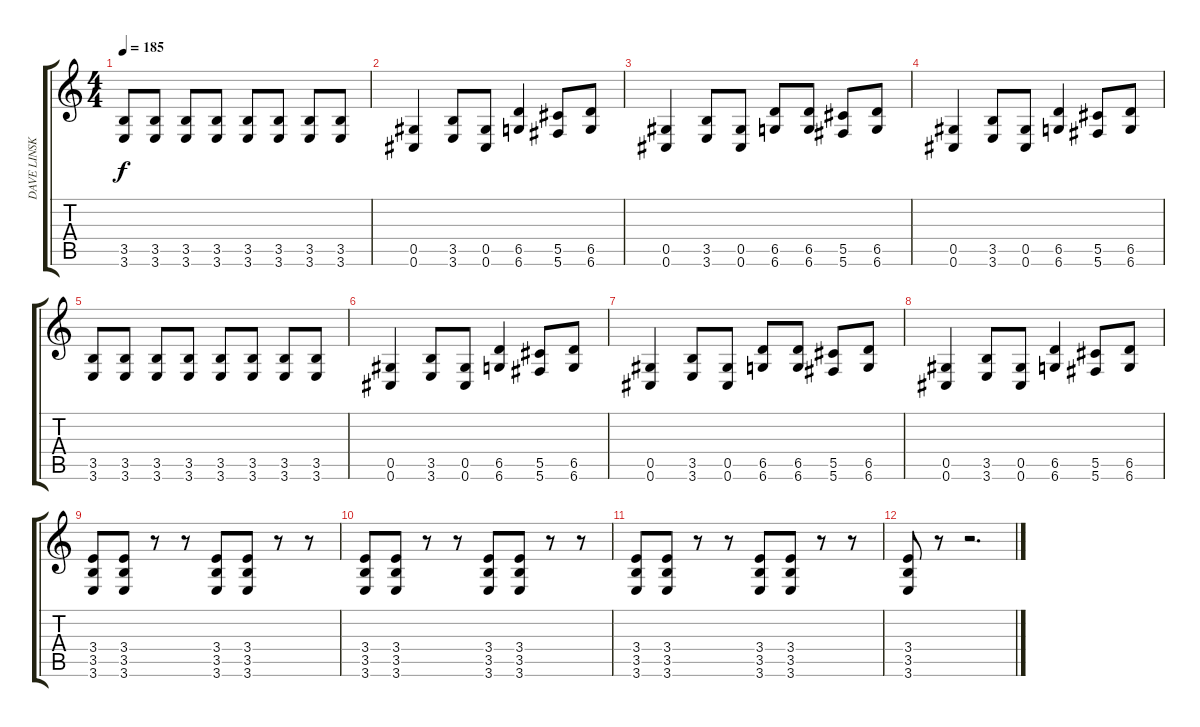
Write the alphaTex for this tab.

\track ("DAVE LINSK - rhythm & lead guitar" "DAVE LINSK") {instrument overdrivenguitar}
\staff {score tabs}
\tuning (Eb4 Bb3 Gb3 Db3 Ab2 Db2) {hide}
\ts (4 4)
\tempo 185
\clef g2
\ks c
(3.5 3.6).8{dy f} (3.5 3.6).8 (3.5 3.6).8 (3.5 3.6).8 (3.5 3.6).8 (3.5 3.6).8 (3.5 3.6).8 (3.5 3.6).8 |
(0.5 0.6).4 (3.5 3.6).8 (0.5 0.6).8 (6.5 6.6).4 (5.5 5.6).8 (6.5 6.6).8 |
(0.5 0.6).4 (3.5 3.6).8 (0.5 0.6).8 (6.5 6.6).8 (6.5 6.6).8 (5.5 5.6).8 (6.5 6.6).8 |
(0.5 0.6).4 (3.5 3.6).8 (0.5 0.6).8 (6.5 6.6).4 (5.5 5.6).8 (6.5 6.6).8 |
(3.5 3.6).8 (3.5 3.6).8 (3.5 3.6).8 (3.5 3.6).8 (3.5 3.6).8 (3.5 3.6).8 (3.5 3.6).8 (3.5 3.6).8 |
(0.5 0.6).4 (3.5 3.6).8 (0.5 0.6).8 (6.5 6.6).4 (5.5 5.6).8 (6.5 6.6).8 |
(0.5 0.6).4 (3.5 3.6).8 (0.5 0.6).8 (6.5 6.6).8 (6.5 6.6).8 (5.5 5.6).8 (6.5 6.6).8 |
(0.5 0.6).4 (3.5 3.6).8 (0.5 0.6).8 (6.5 6.6).4 (5.5 5.6).8 (6.5 6.6).8 |
(3.4 3.5 3.6).8 (3.4 3.5 3.6).8 r.8 r.8 (3.4 3.5 3.6).8 (3.4 3.5 3.6).8 r.8 r.8 |
(3.4 3.5 3.6).8 (3.4 3.5 3.6).8 r.8 r.8 (3.4 3.5 3.6).8 (3.4 3.5 3.6).8 r.8 r.8 |
(3.4 3.5 3.6).8 (3.4 3.5 3.6).8 r.8 r.8 (3.4 3.5 3.6).8 (3.4 3.5 3.6).8 r.8 r.8 |
(3.4 3.5 3.6).8 r.8 r.2{d}
